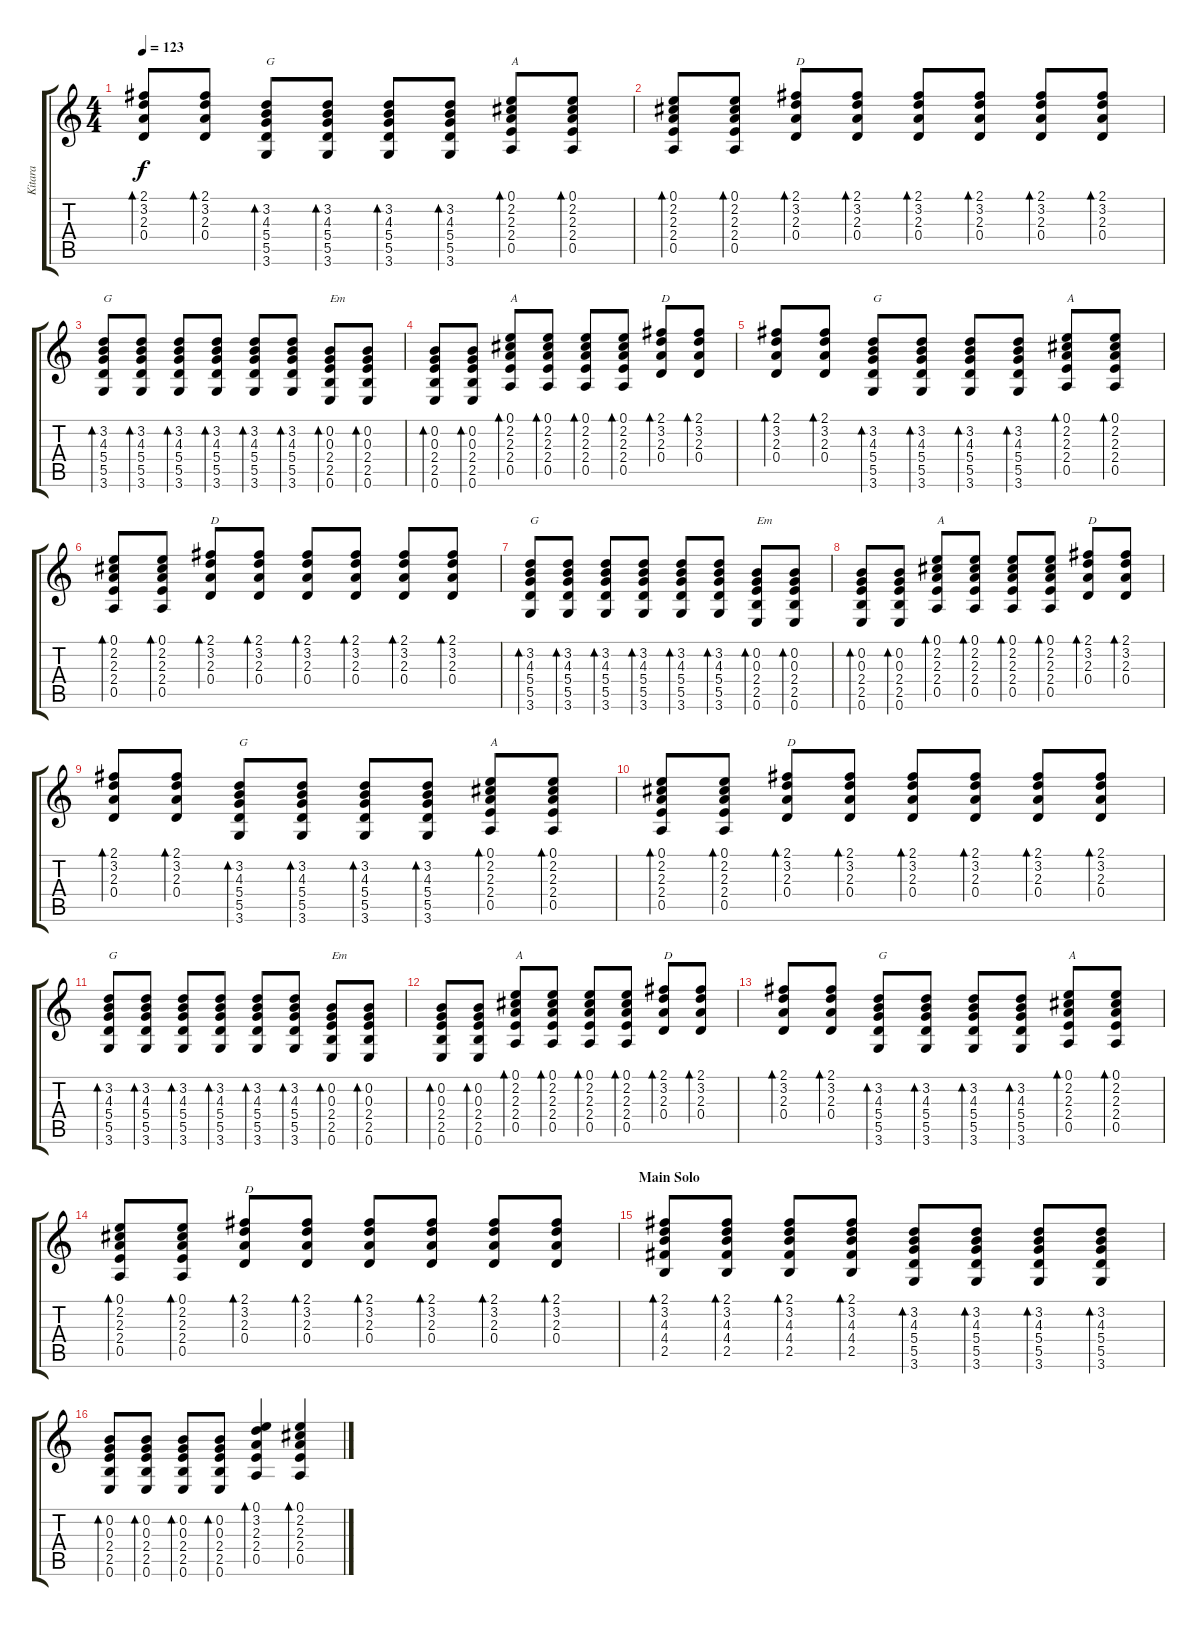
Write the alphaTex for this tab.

\track ("Kitara" "Kitara") {instrument electricguitarjazz}
\staff {score tabs}
\tuning (E4 B3 G3 D3 A2 E2) {hide}
\ts (4 4)
\tempo 123
\clef g2
\ks c
(2.1 3.2 2.3 0.4).8{bd 30 dy f} (2.1 3.2 2.3 0.4).8{bd 30} (3.2 4.3 5.4 5.5 3.6).8{bd 30 txt "G"} (3.2 4.3 5.4 5.5 3.6).8{bd 30} (3.2 4.3 5.4 5.5 3.6).8{bd 30} (3.2 4.3 5.4 5.5 3.6).8{bd 30} (0.1 2.2 2.3 2.4 0.5).8{bd 30 txt "A"} (0.1 2.2 2.3 2.4 0.5).8{bd 30} |
(0.1 2.2 2.3 2.4 0.5).8{bd 30} (0.1 2.2 2.3 2.4 0.5).8{bd 30} (2.1 3.2 2.3 0.4).8{bd 30 txt "D"} (2.1 3.2 2.3 0.4).8{bd 30} (2.1 3.2 2.3 0.4).8{bd 30} (2.1 3.2 2.3 0.4).8{bd 30} (2.1 3.2 2.3 0.4).8{bd 30} (2.1 3.2 2.3 0.4).8{bd 30} |
(3.2 4.3 5.4 5.5 3.6).8{bd 30 txt "G"} (3.2 4.3 5.4 5.5 3.6).8{bd 30} (3.2 4.3 5.4 5.5 3.6).8{bd 30} (3.2 4.3 5.4 5.5 3.6).8{bd 30} (3.2 4.3 5.4 5.5 3.6).8{bd 30} (3.2 4.3 5.4 5.5 3.6).8{bd 30} (0.2 0.3 2.4 2.5 0.6).8{bd 30 txt "Em"} (0.2 0.3 2.4 2.5 0.6).8{bd 30} |
(0.2 0.3 2.4 2.5 0.6).8{bd 30} (0.2 0.3 2.4 2.5 0.6).8{bd 30} (0.1 2.2 2.3 2.4 0.5).8{bd 30 txt "A"} (0.1 2.2 2.3 2.4 0.5).8{bd 30} (0.1 2.2 2.3 2.4 0.5).8{bd 30} (0.1 2.2 2.3 2.4 0.5).8{bd 30} (2.1 3.2 2.3 0.4).8{bd 30 txt "D"} (2.1 3.2 2.3 0.4).8{bd 30} |
(2.1 3.2 2.3 0.4).8{bd 30} (2.1 3.2 2.3 0.4).8{bd 30} (3.2 4.3 5.4 5.5 3.6).8{bd 30 txt "G"} (3.2 4.3 5.4 5.5 3.6).8{bd 30} (3.2 4.3 5.4 5.5 3.6).8{bd 30} (3.2 4.3 5.4 5.5 3.6).8{bd 30} (0.1 2.2 2.3 2.4 0.5).8{bd 30 txt "A"} (0.1 2.2 2.3 2.4 0.5).8{bd 30} |
(0.1 2.2 2.3 2.4 0.5).8{bd 30} (0.1 2.2 2.3 2.4 0.5).8{bd 30} (2.1 3.2 2.3 0.4).8{bd 30 txt "D"} (2.1 3.2 2.3 0.4).8{bd 30} (2.1 3.2 2.3 0.4).8{bd 30} (2.1 3.2 2.3 0.4).8{bd 30} (2.1 3.2 2.3 0.4).8{bd 30} (2.1 3.2 2.3 0.4).8{bd 30} |
(3.2 4.3 5.4 5.5 3.6).8{bd 30 txt "G"} (3.2 4.3 5.4 5.5 3.6).8{bd 30} (3.2 4.3 5.4 5.5 3.6).8{bd 30} (3.2 4.3 5.4 5.5 3.6).8{bd 30} (3.2 4.3 5.4 5.5 3.6).8{bd 30} (3.2 4.3 5.4 5.5 3.6).8{bd 30} (0.2 0.3 2.4 2.5 0.6).8{bd 30 txt "Em"} (0.2 0.3 2.4 2.5 0.6).8{bd 30} |
(0.2 0.3 2.4 2.5 0.6).8{bd 30} (0.2 0.3 2.4 2.5 0.6).8{bd 30} (0.1 2.2 2.3 2.4 0.5).8{bd 30 txt "A"} (0.1 2.2 2.3 2.4 0.5).8{bd 30} (0.1 2.2 2.3 2.4 0.5).8{bd 30} (0.1 2.2 2.3 2.4 0.5).8{bd 30} (2.1 3.2 2.3 0.4).8{bd 30 txt "D"} (2.1 3.2 2.3 0.4).8{bd 30} |
(2.1 3.2 2.3 0.4).8{bd 30} (2.1 3.2 2.3 0.4).8{bd 30} (3.2 4.3 5.4 5.5 3.6).8{bd 30 txt "G"} (3.2 4.3 5.4 5.5 3.6).8{bd 30} (3.2 4.3 5.4 5.5 3.6).8{bd 30} (3.2 4.3 5.4 5.5 3.6).8{bd 30} (0.1 2.2 2.3 2.4 0.5).8{bd 30 txt "A"} (0.1 2.2 2.3 2.4 0.5).8{bd 30} |
(0.1 2.2 2.3 2.4 0.5).8{bd 30} (0.1 2.2 2.3 2.4 0.5).8{bd 30} (2.1 3.2 2.3 0.4).8{bd 30 txt "D"} (2.1 3.2 2.3 0.4).8{bd 30} (2.1 3.2 2.3 0.4).8{bd 30} (2.1 3.2 2.3 0.4).8{bd 30} (2.1 3.2 2.3 0.4).8{bd 30} (2.1 3.2 2.3 0.4).8{bd 30} |
(3.2 4.3 5.4 5.5 3.6).8{bd 30 txt "G"} (3.2 4.3 5.4 5.5 3.6).8{bd 30} (3.2 4.3 5.4 5.5 3.6).8{bd 30} (3.2 4.3 5.4 5.5 3.6).8{bd 30} (3.2 4.3 5.4 5.5 3.6).8{bd 30} (3.2 4.3 5.4 5.5 3.6).8{bd 30} (0.2 0.3 2.4 2.5 0.6).8{bd 30 txt "Em"} (0.2 0.3 2.4 2.5 0.6).8{bd 30} |
(0.2 0.3 2.4 2.5 0.6).8{bd 30} (0.2 0.3 2.4 2.5 0.6).8{bd 30} (0.1 2.2 2.3 2.4 0.5).8{bd 30 txt "A"} (0.1 2.2 2.3 2.4 0.5).8{bd 30} (0.1 2.2 2.3 2.4 0.5).8{bd 30} (0.1 2.2 2.3 2.4 0.5).8{bd 30} (2.1 3.2 2.3 0.4).8{bd 30 txt "D"} (2.1 3.2 2.3 0.4).8{bd 30} |
(2.1 3.2 2.3 0.4).8{bd 30} (2.1 3.2 2.3 0.4).8{bd 30} (3.2 4.3 5.4 5.5 3.6).8{bd 30 txt "G"} (3.2 4.3 5.4 5.5 3.6).8{bd 30} (3.2 4.3 5.4 5.5 3.6).8{bd 30} (3.2 4.3 5.4 5.5 3.6).8{bd 30} (0.1 2.2 2.3 2.4 0.5).8{bd 30 txt "A"} (0.1 2.2 2.3 2.4 0.5).8{bd 30} |
(0.1 2.2 2.3 2.4 0.5).8{bd 30} (0.1 2.2 2.3 2.4 0.5).8{bd 30} (2.1 3.2 2.3 0.4).8{bd 30 txt "D"} (2.1 3.2 2.3 0.4).8{bd 30} (2.1 3.2 2.3 0.4).8{bd 30} (2.1 3.2 2.3 0.4).8{bd 30} (2.1 3.2 2.3 0.4).8{bd 30} (2.1 3.2 2.3 0.4).8{bd 30} |
\section ("" "Main Solo")
(2.1 3.2 4.3 4.4 2.5).8{bd 30} (2.1 3.2 4.3 4.4 2.5).8{bd 30} (2.1 3.2 4.3 4.4 2.5).8{bd 30} (2.1 3.2 4.3 4.4 2.5).8{bd 30} (3.2 4.3 5.4 5.5 3.6).8{bd 30} (3.2 4.3 5.4 5.5 3.6).8{bd 30} (3.2 4.3 5.4 5.5 3.6).8{bd 30} (3.2 4.3 5.4 5.5 3.6).8{bd 30} |
(0.2 0.3 2.4 2.5 0.6).8{bd 60} (0.2 0.3 2.4 2.5 0.6).8{bd 60} (0.2 0.3 2.4 2.5 0.6).8{bd 60} (0.2 0.3 2.4 2.5 0.6).8{bd 60} (0.1 3.2 2.3 2.4 0.5).4{bd 60} (0.1 2.2 2.3 2.4 0.5).4{bd 60}
